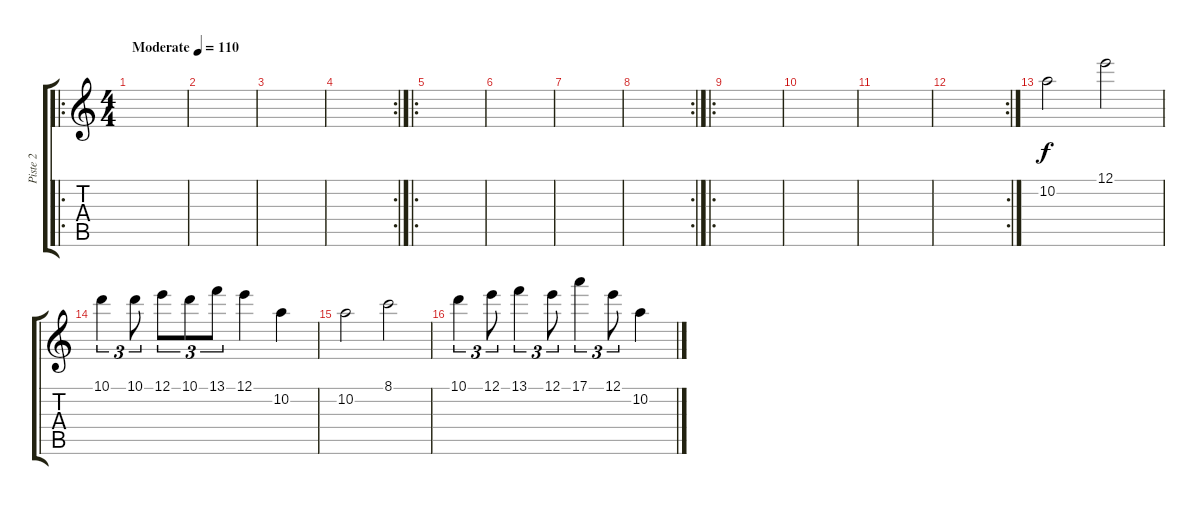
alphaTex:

\track ("Piste 2" "Piste 2") {instrument distortionguitar}
\staff {score tabs}
\tuning (E4 B3 G3 D3 A2 E2) {hide}
\ro
\ts (4 4)
\tempo (110 "Moderate")
\clef g2
\ks c
|
|
|
\rc 2
|
\ro
|
|
|
\rc 2
|
\ro
|
|
|
\rc 2
|
10.2.2 12.1.2 |
10.1.4{tu (3 2)} 10.1.8{tu (3 2)} 12.1.8{tu (3 2)} 10.1.8{tu (3 2)} 13.1.8{tu (3 2)} 12.1.4 10.2.4 |
10.2.2 8.1.2 |
10.1.4{tu (3 2)} 12.1.8{tu (3 2)} 13.1.4{tu (3 2)} 12.1.8{tu (3 2)} 17.1.4{tu (3 2)} 12.1.8{tu (3 2)} 10.2.4
